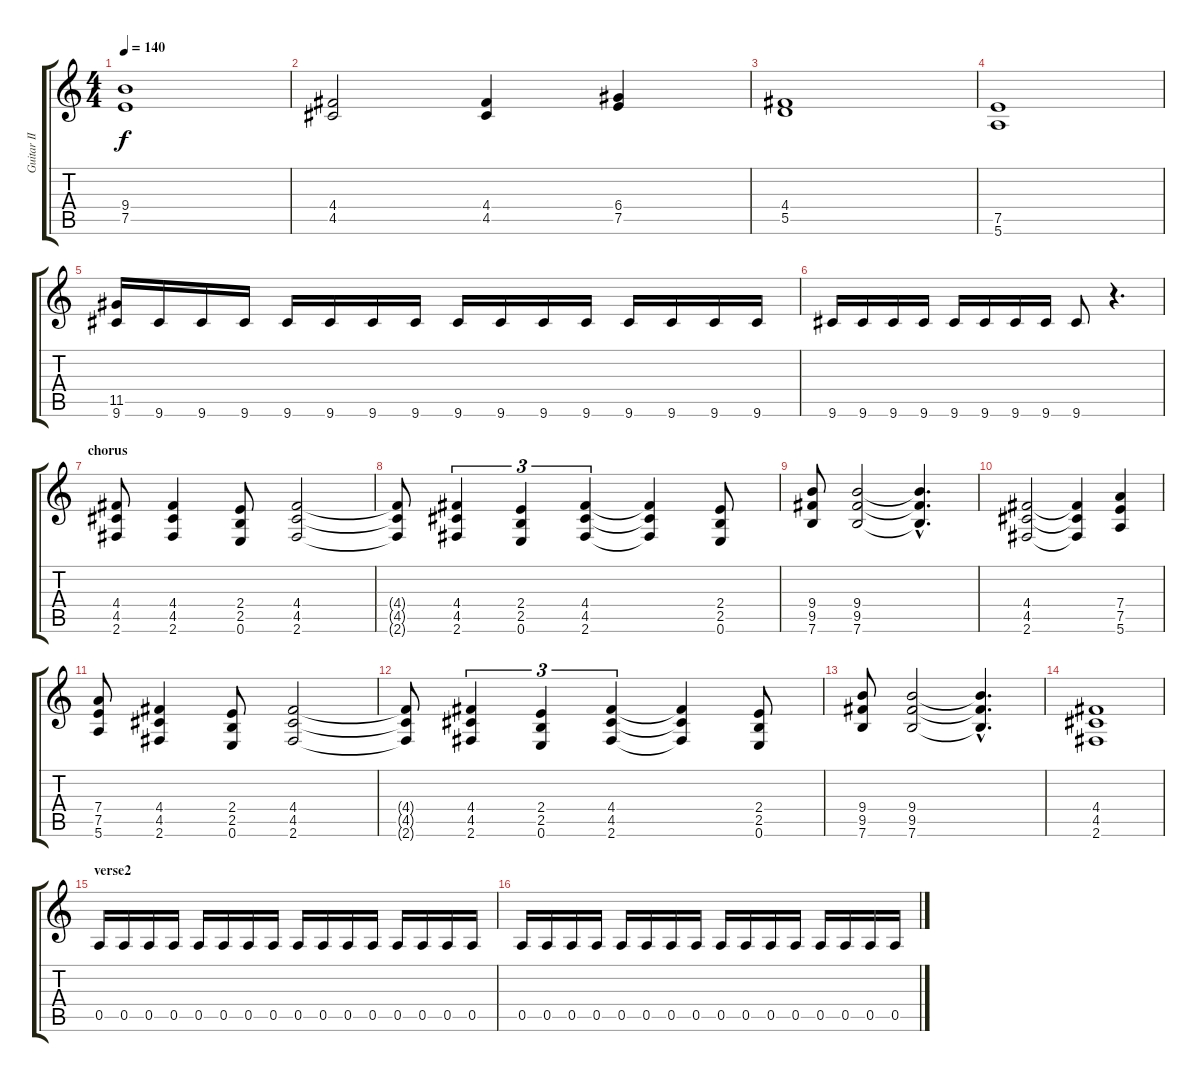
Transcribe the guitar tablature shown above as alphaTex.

\track ("Guitar II" "Guitar II") {instrument overdrivenguitar}
\staff {score tabs}
\tuning (E4 B3 G3 D3 A2 E2) {hide}
\ts (4 4)
\tempo 140
\clef g2
\ks c
(9.4 7.5).1{dy f} |
(4.4 4.5).2 (4.4 4.5).4 (6.4 7.5).4 |
(4.4 5.5).1 |
(7.5 5.6).1 |
(11.5 9.6).16 9.6.16 9.6.16 9.6.16 9.6.16 9.6.16 9.6.16 9.6.16 9.6.16 9.6.16 9.6.16 9.6.16 9.6.16 9.6.16 9.6.16 9.6.16 |
9.6.16 9.6.16 9.6.16 9.6.16 9.6.16 9.6.16 9.6.16 9.6.16 9.6.8 r.4{d} |
\section ("" "chorus")
(4.4 4.5 2.6).8 (4.4 4.5 2.6).4 (2.4 2.5 0.6).8 (4.4 4.5 2.6).2 |
(4.4{t} 4.5{t} 2.6{t}).8 (4.4 4.5 2.6).4{tu (3 2)} (2.4 2.5 0.6).4{tu (3 2)} (4.4 4.5 2.6).4{tu (3 2)} (4.4{t} 4.5{t} 2.6{t}).4 (2.4 2.5 0.6).8 |
(9.4 9.5 7.6).8 (9.4 9.5 7.6).2 (9.4{hac t} 9.5{hac t} 7.6{hac t}).4{d} |
(4.4 4.5 2.6).2 (4.4{t} 4.5{t} 2.6{t}).4 (7.4 7.5 5.6).4 |
(7.4 7.5 5.6).8 (4.4 4.5 2.6).4 (2.4 2.5 0.6).8 (4.4 4.5 2.6).2 |
(4.4{t} 4.5{t} 2.6{t}).8 (4.4 4.5 2.6).4{tu (3 2)} (2.4 2.5 0.6).4{tu (3 2)} (4.4 4.5 2.6).4{tu (3 2)} (4.4{t} 4.5{t} 2.6{t}).4 (2.4 2.5 0.6).8 |
(9.4 9.5 7.6).8 (9.4 9.5 7.6).2 (9.4{hac t} 9.5{hac t} 7.6{hac t}).4{d} |
(4.4 4.5 2.6).1 |
\section ("" "verse2")
0.5.16 0.5.16 0.5.16 0.5.16 0.5.16 0.5.16 0.5.16 0.5.16 0.5.16 0.5.16 0.5.16 0.5.16 0.5.16 0.5.16 0.5.16 0.5.16 |
0.5.16 0.5.16 0.5.16 0.5.16 0.5.16 0.5.16 0.5.16 0.5.16 0.5.16 0.5.16 0.5.16 0.5.16 0.5.16 0.5.16 0.5.16 0.5.16
